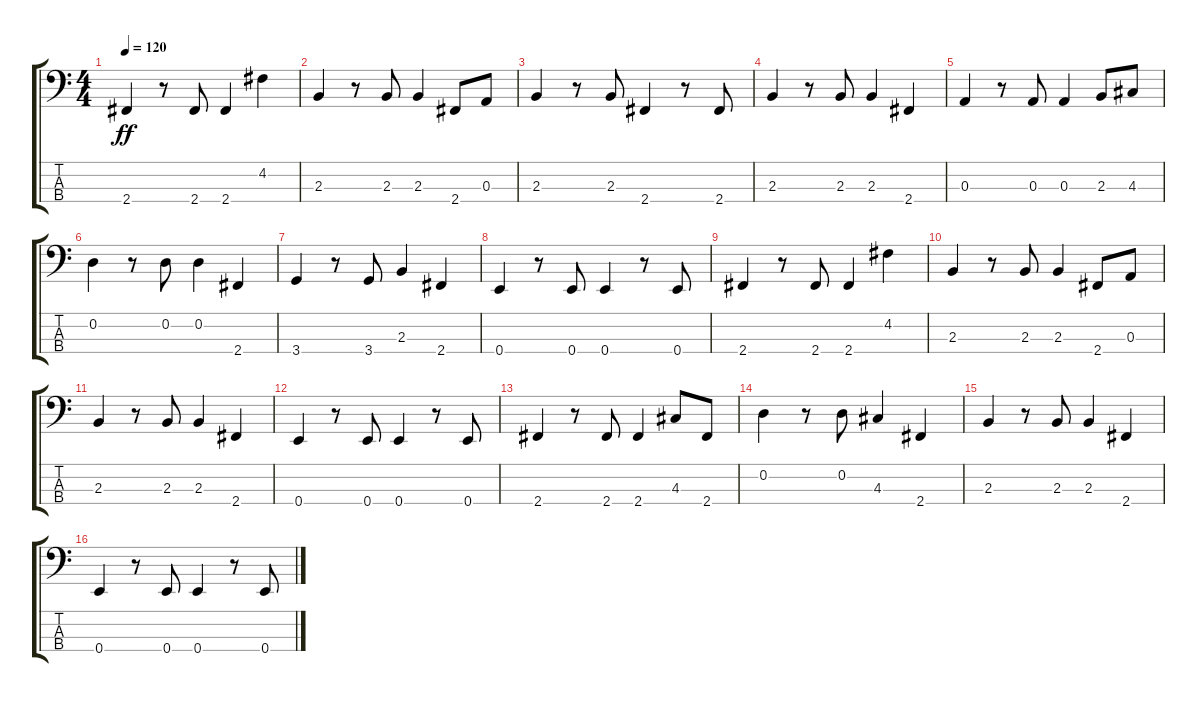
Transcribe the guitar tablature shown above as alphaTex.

\track "" {instrument fretlessbass}
\staff {score tabs}
\tuning (G2 D2 A1 E1) {hide}
\ts (4 4)
\tempo 120
\clef f4
\ks c
2.4.4{dy ff} r.8 2.4.8 2.4.4 4.2.4 |
2.3.4 r.8 2.3.8 2.3.4 2.4.8 0.3.8 |
2.3.4 r.8 2.3.8 2.4.4 r.8 2.4.8 |
2.3.4 r.8 2.3.8 2.3.4 2.4.4 |
0.3.4 r.8 0.3.8 0.3.4 2.3.8 4.3.8 |
0.2.4 r.8 0.2.8 0.2.4 2.4.4 |
3.4.4 r.8 3.4.8 2.3.4 2.4.4 |
0.4.4 r.8 0.4.8 0.4.4 r.8 0.4.8 |
2.4.4 r.8 2.4.8 2.4.4 4.2.4 |
2.3.4 r.8 2.3.8 2.3.4 2.4.8 0.3.8 |
2.3.4 r.8 2.3.8 2.3.4 2.4.4 |
0.4.4 r.8 0.4.8 0.4.4 r.8 0.4.8 |
2.4.4 r.8 2.4.8 2.4.4 4.3.8 2.4.8 |
0.2.4 r.8 0.2.8 4.3.4 2.4.4 |
2.3.4 r.8 2.3.8 2.3.4 2.4.4 |
0.4.4 r.8 0.4.8 0.4.4 r.8 0.4.8
